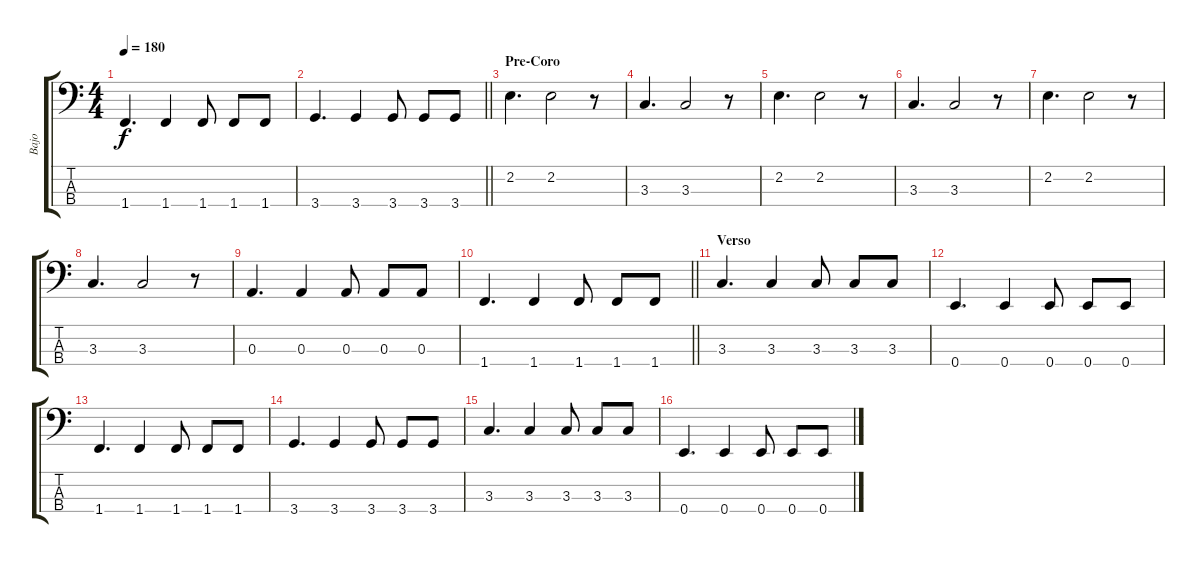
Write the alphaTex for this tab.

\track ("Bajo" "Bajo") {instrument electricbassfinger}
\staff {score tabs}
\tuning (G2 D2 A1 E1) {hide}
\ts (4 4)
\tempo 180
\clef f4
\ks c
1.4.4{d dy f} 1.4.4 1.4.8 1.4.8 1.4.8 |
\barLineRight lightlight
3.4.4{d} 3.4.4 3.4.8 3.4.8 3.4.8 |
\section ("" "Pre-Coro")
2.2.4{d} 2.2.2 r.8 |
3.3.4{d} 3.3.2 r.8 |
2.2.4{d} 2.2.2 r.8 |
3.3.4{d} 3.3.2 r.8 |
2.2.4{d} 2.2.2 r.8 |
3.3.4{d} 3.3.2 r.8 |
0.3.4{d} 0.3.4 0.3.8 0.3.8 0.3.8 |
\barLineRight lightlight
1.4.4{d} 1.4.4 1.4.8 1.4.8 1.4.8 |
\section ("" "Verso")
3.3.4{d} 3.3.4 3.3.8 3.3.8 3.3.8 |
0.4.4{d} 0.4.4 0.4.8 0.4.8 0.4.8 |
1.4.4{d} 1.4.4 1.4.8 1.4.8 1.4.8 |
3.4.4{d} 3.4.4 3.4.8 3.4.8 3.4.8 |
3.3.4{d} 3.3.4 3.3.8 3.3.8 3.3.8 |
0.4.4{d} 0.4.4 0.4.8 0.4.8 0.4.8
